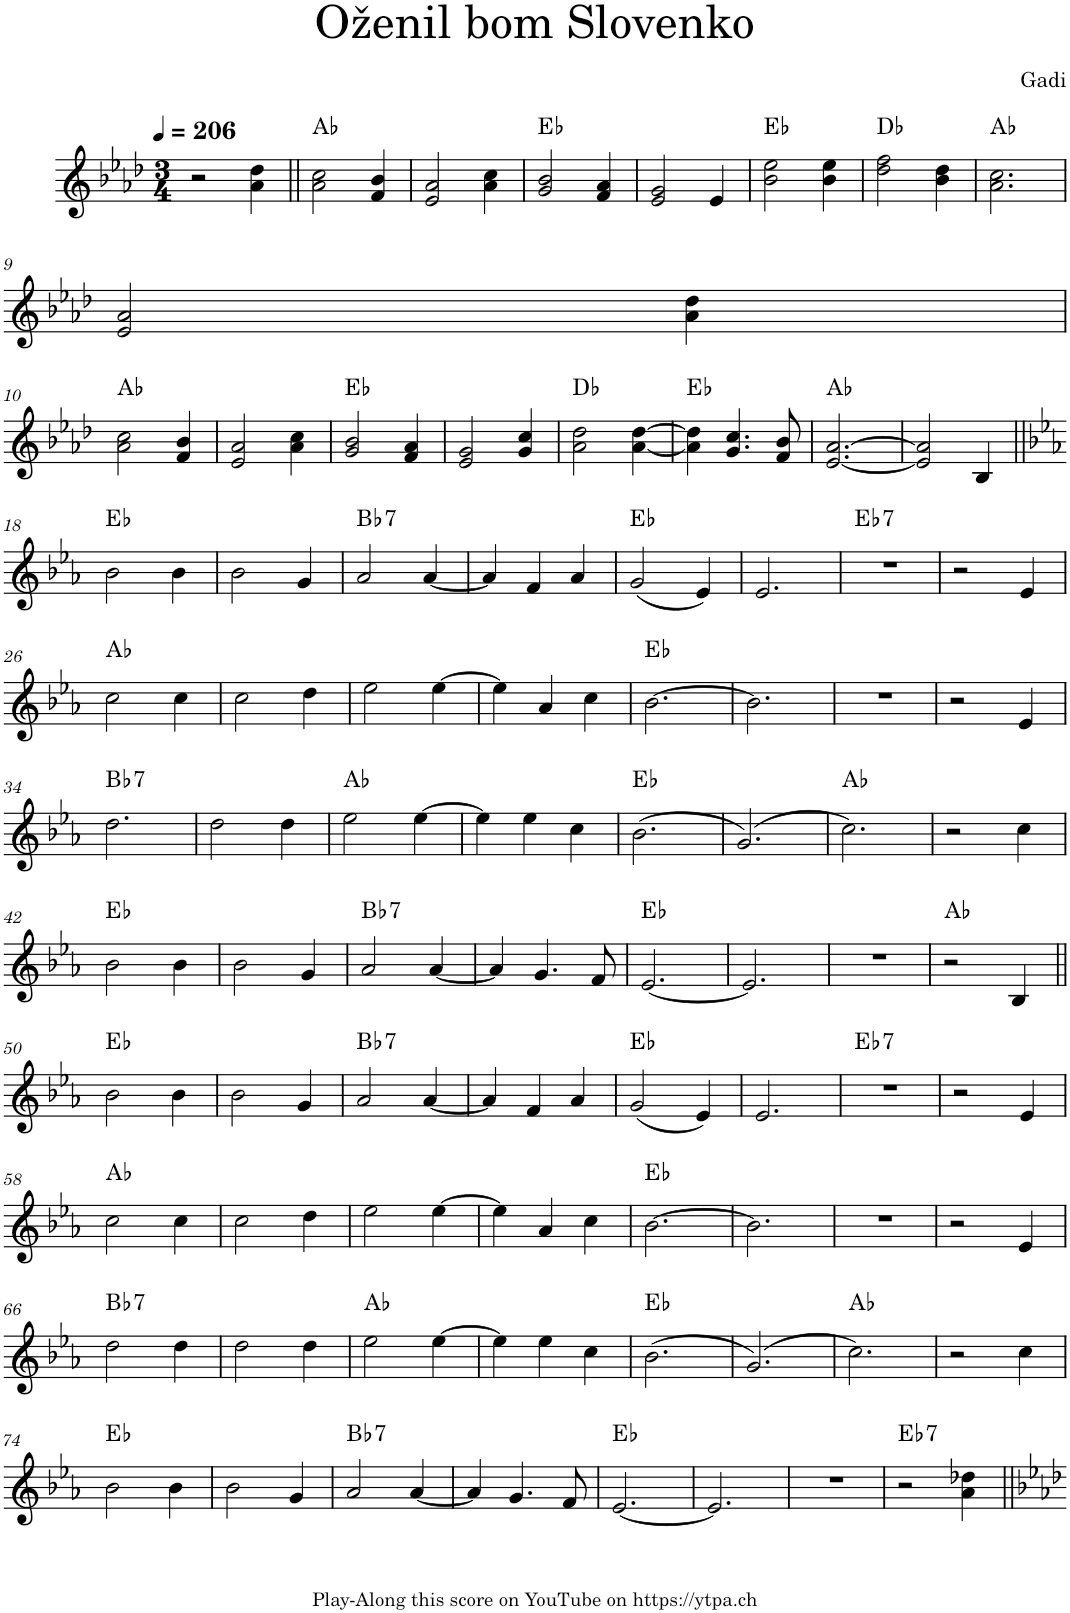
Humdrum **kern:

**kern	**harte
*part1	*part1
*staff1	*
*I"Piano	*
*I'Pno.	*
*clefG2	*
*k[b-e-a-d-]	*
*M3/4	*
*MM206	*
=1	=1
2r	.
4a-\ 4dd-\	.
=2||	=2||
2a-\ 2cc\	Ab:maj
4f/ 4b-/	.
=3	=3
2e-/ 2a-/	.
4a-\ 4cc\	.
=4	=4
2g/ 2b-/	Eb:maj
4f/ 4a-/	.
=5	=5
2e-/ 2g/	.
4e-/	.
=6	=6
2b-\ 2ee-\	Eb:maj
4b-\ 4ee-\	.
=7	=7
2dd-\ 2ff\	Db:maj
4b-\ 4dd-\	.
=8	=8
2.a-\ 2.cc\	Ab:maj
!!LO:LB:g=z
=9	=9
2e-/ 2a-/	.
4a-\ 4dd-\	.
!!LO:LB:g=z
=10	=10
2a-\ 2cc\	Ab:maj
4f/ 4b-/	.
=11	=11
2e-/ 2a-/	.
4a-\ 4cc\	.
=12	=12
2g/ 2b-/	Eb:maj
4f/ 4a-/	.
=13	=13
2e-/ 2g/	.
4g/ 4cc/	.
=14	=14
2a-\ 2dd-\	Db:maj
[4a-\ [4dd-\	.
=15	=15
4a-\] 4dd-\]	Eb:maj
4.g/ 4.cc/	.
8f/ 8b-/	.
=16	=16
[2.e-/ [2.a-/	Ab:maj
=17	=17
2e-/] 2a-/]	.
4B-/	.
!!LO:LB:g=z
=18||	=18||
*k[b-e-a-]	*
2b-\	Eb:maj
4b-\	.
=19	=19
2b-\	.
4g/	.
=20	=20
!	!LO:H:kt=7
2a-/	Bb:7
[4a-/	.
=21	=21
4a-/]	.
4f/	.
4a-/	.
=22	=22
(2g/	Eb:maj
4e-/)	.
=23	=23
2.e-/	.
=24	=24
!	!LO:H:kt=7
2.r	Eb:7
=25	=25
2r	.
4e-/	.
!!LO:LB:g=z
=26	=26
2cc\	Ab:maj
4cc\	.
=27	=27
2cc\	.
4dd\	.
=28	=28
2ee-\	.
[4ee-\	.
=29	=29
4ee-\]	.
4a-/	.
4cc\	.
=30	=30
[2.b-\	Eb:maj
=31	=31
2.b-\]	.
=32	=32
2.r	.
=33	=33
2r	.
4e-/	.
!!LO:LB:g=z
=34	=34
!	!LO:H:kt=7
2.dd\	Bb:7
=35	=35
2dd\	.
4dd\	.
=36	=36
2ee-\	Ab:maj
[4ee-\	.
=37	=37
4ee-\]	.
4ee-\	.
4cc\	.
=38	=38
(2.b-\	Eb:maj
=39	=39
(2.g/)	.
=40	=40
2.cc\)	Ab:maj
=41	=41
2r	.
4cc\	.
!!LO:LB:g=z
=42	=42
2b-\	Eb:maj
4b-\	.
=43	=43
2b-\	.
4g/	.
=44	=44
!	!LO:H:kt=7
2a-/	Bb:7
[4a-/	.
=45	=45
4a-/]	.
4.g/	.
8f/	.
=46	=46
[2.e-/	Eb:maj
=47	=47
2.e-/]	.
=48	=48
2.r	.
=49	=49
2r	Ab:maj
4B-/	.
!!LO:LB:g=z
=50||	=50||
2b-\	Eb:maj
4b-\	.
=51	=51
2b-\	.
4g/	.
=52	=52
!	!LO:H:kt=7
2a-/	Bb:7
[4a-/	.
=53	=53
4a-/]	.
4f/	.
4a-/	.
=54	=54
(2g/	Eb:maj
4e-/)	.
=55	=55
2.e-/	.
=56	=56
!	!LO:H:kt=7
2.r	Eb:7
=57	=57
2r	.
4e-/	.
!!LO:LB:g=z
=58	=58
2cc\	Ab:maj
4cc\	.
=59	=59
2cc\	.
4dd\	.
=60	=60
2ee-\	.
[4ee-\	.
=61	=61
4ee-\]	.
4a-/	.
4cc\	.
=62	=62
[2.b-\	Eb:maj
=63	=63
2.b-\]	.
=64	=64
2.r	.
=65	=65
2r	.
4e-/	.
!!LO:LB:g=z
=66	=66
!	!LO:H:kt=7
2dd\	Bb:7
4dd\	.
=67	=67
2dd\	.
4dd\	.
=68	=68
2ee-\	Ab:maj
[4ee-\	.
=69	=69
4ee-\]	.
4ee-\	.
4cc\	.
=70	=70
(2.b-\	Eb:maj
=71	=71
(2.g/)	.
=72	=72
2.cc\)	Ab:maj
=73	=73
2r	.
4cc\	.
!!LO:LB:g=z
=74	=74
2b-\	Eb:maj
4b-\	.
=75	=75
2b-\	.
4g/	.
=76	=76
!	!LO:H:kt=7
2a-/	Bb:7
[4a-/	.
=77	=77
4a-/]	.
4.g/	.
8f/	.
=78	=78
[2.e-/	Eb:maj
=79	=79
2.e-/]	.
=80	=80
2.r	.
=81	=81
!	!LO:H:kt=7
2r	Eb:7
4a-\ 4dd-X\	.
=||	=||
*-	*-
